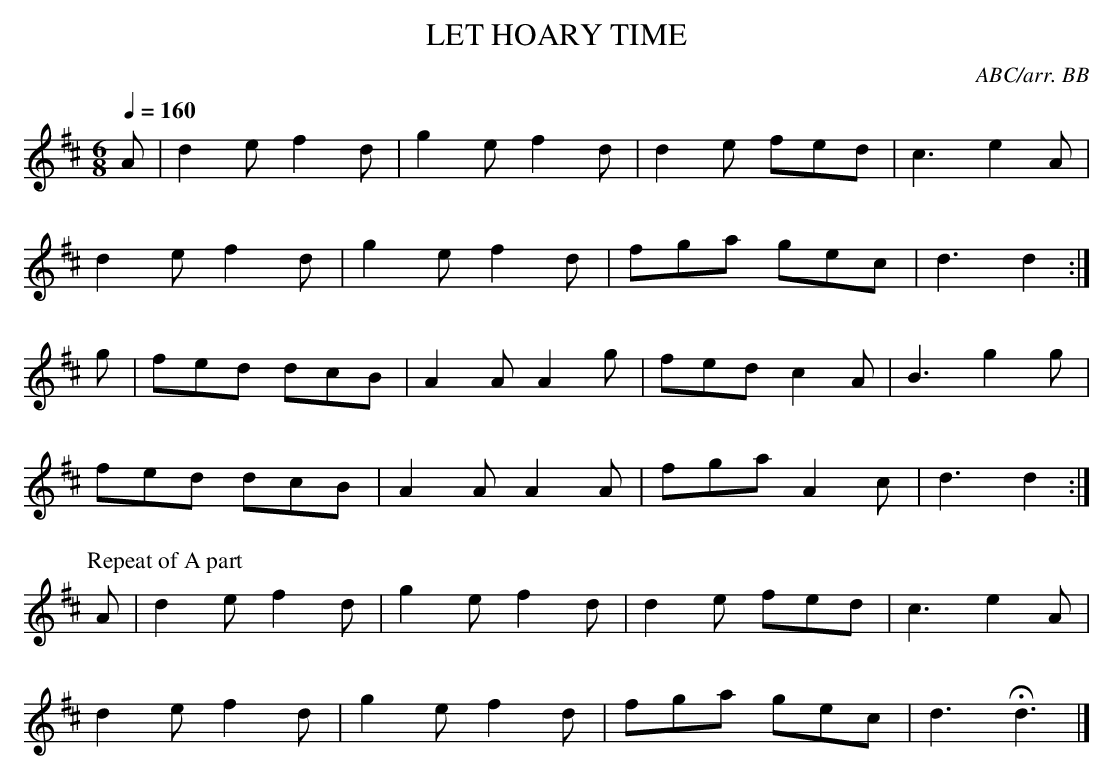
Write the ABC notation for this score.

X:1
T:LET HOARY TIME
C:ABC/arr. BB
L:1/8
M:6/8
Q:1/4=160
K:D
A|d2e f2d|g2e f2d|d2e fed|c3 e2A|
d2e f2d|g2e f2d|fga gec|d3 d2 :|
g|fed dcB|A2A A2g|fed c2A|B3 g2g|
fed dcB|A2A A2A|fga A2c|d3 d2 :|
P:Repeat of A part
A|d2e f2d|g2e f2d|d2e fed|c3 e2A|
d2e f2d|g2e f2d|fga gec|d3 Hd3|]
